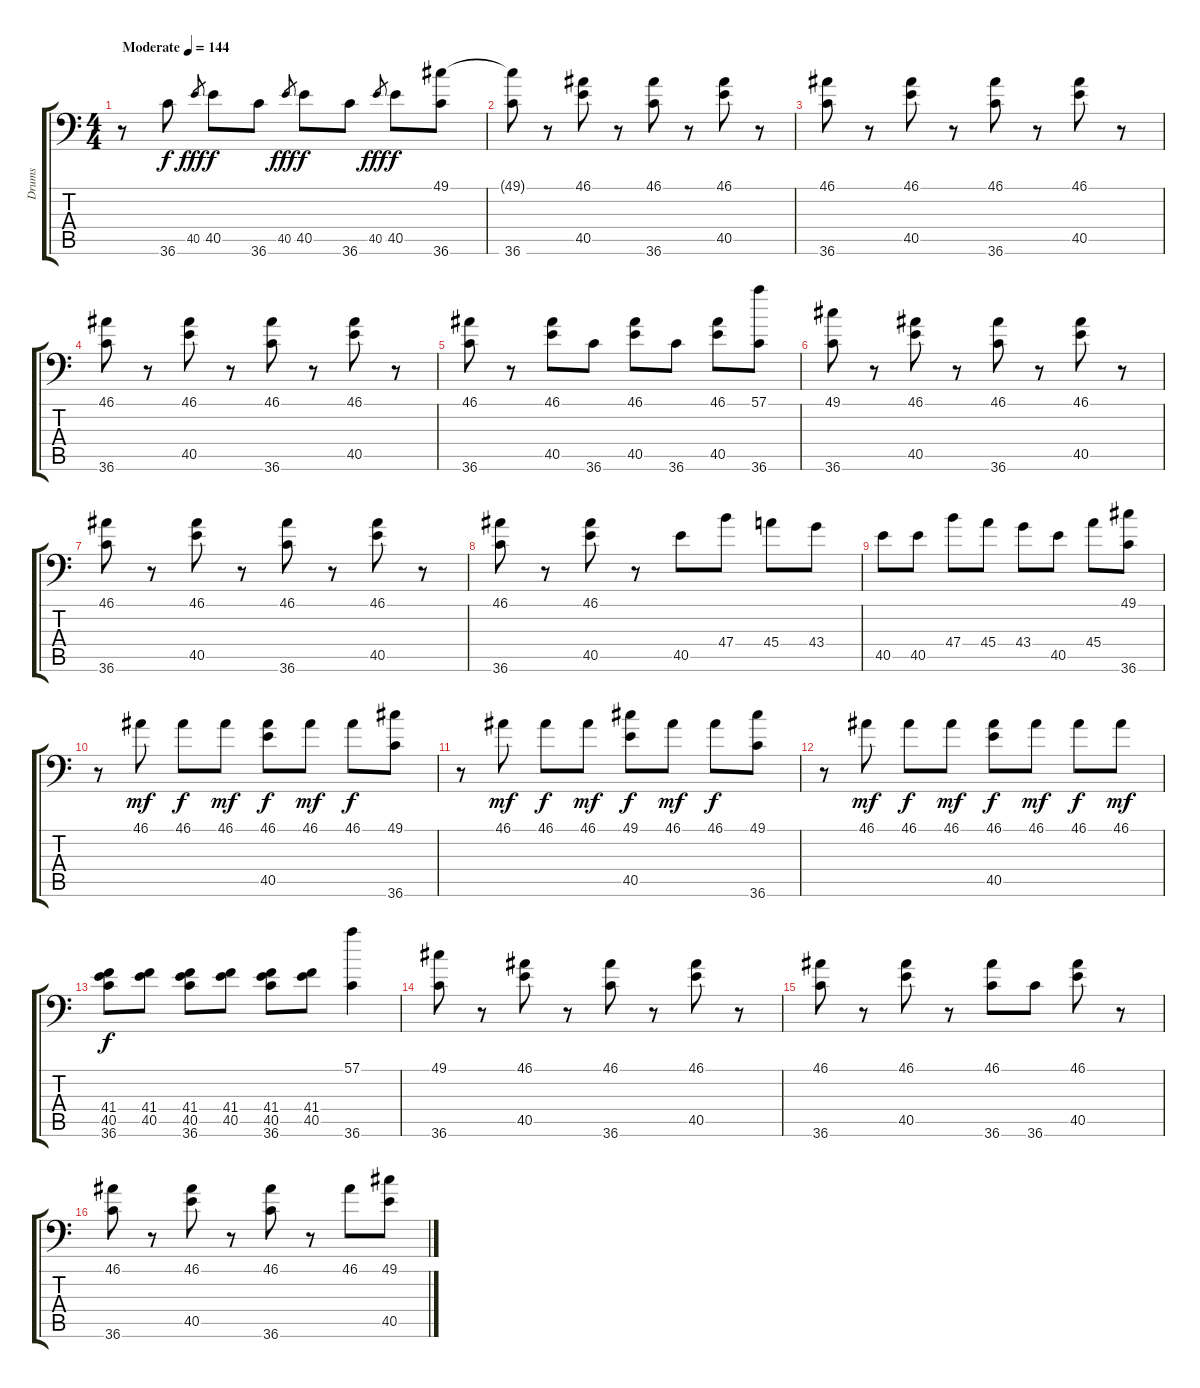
\track ("Drums" "Drums") {instrument acousticgrandpiano}
\staff {score tabs}
\tuning (C-1 C-1 C-1 C-1 C-1 C-1) {hide}
\ts (4 4)
\tempo (144 "Moderate")
\clef f4
\ks c
r.8{dy f instrument acousticgrandpiano} 36.6.8 40.5.8{gr dy fff} 40.5.8{dy f} 36.6.8 40.5.8{gr dy fff} 40.5.8{dy f} 36.6.8 40.5.8{gr dy fff} 40.5.8{dy f} (49.1 36.6).8 |
(49.1{t} 36.6).8 r.8 (46.1 40.5).8 r.8 (46.1 36.6).8 r.8 (46.1 40.5).8 r.8 |
(46.1 36.6).8 r.8 (46.1 40.5).8 r.8 (46.1 36.6).8 r.8 (46.1 40.5).8 r.8 |
(46.1 36.6).8 r.8 (46.1 40.5).8 r.8 (46.1 36.6).8 r.8 (46.1 40.5).8 r.8 |
(46.1 36.6).8 r.8 (46.1 40.5).8 36.6.8 (46.1 40.5).8 36.6.8 (46.1 40.5).8 (57.1 36.6).8 |
(49.1 36.6).8 r.8 (46.1 40.5).8 r.8 (46.1 36.6).8 r.8 (46.1 40.5).8 r.8 |
(46.1 36.6).8 r.8 (46.1 40.5).8 r.8 (46.1 36.6).8 r.8 (46.1 40.5).8 r.8 |
(46.1 36.6).8 r.8 (46.1 40.5).8 r.8 40.5.8 47.4.8 45.4.8 43.4.8 |
40.5.8 40.5.8 47.4.8 45.4.8 43.4.8 40.5.8 45.4.8 (49.1 36.6).8 |
r.8 46.1.8{dy mf} 46.1.8{dy f} 46.1.8{dy mf} (46.1 40.5).8{dy f} 46.1.8{dy mf} 46.1.8{dy f} (49.1 36.6).8 |
r.8 46.1.8{dy mf} 46.1.8{dy f} 46.1.8{dy mf} (49.1 40.5).8{dy f} 46.1.8{dy mf} 46.1.8{dy f} (49.1 36.6).8 |
r.8 46.1.8{dy mf} 46.1.8{dy f} 46.1.8{dy mf} (46.1 40.5).8{dy f} 46.1.8{dy mf} 46.1.8{dy f} 46.1.8{dy mf} |
(41.4 40.5 36.6).8{dy f} (41.4 40.5).8 (41.4 40.5 36.6).8 (41.4 40.5).8 (41.4 40.5 36.6).8 (41.4 40.5).8 (57.1 36.6).4 |
(49.1 36.6).8 r.8 (46.1 40.5).8 r.8 (46.1 36.6).8 r.8 (46.1 40.5).8 r.8 |
(46.1 36.6).8 r.8 (46.1 40.5).8 r.8 (46.1 36.6).8 36.6.8 (46.1 40.5).8 r.8 |
(46.1 36.6).8 r.8 (46.1 40.5).8 r.8 (46.1 36.6).8 r.8 46.1.8 (49.1 40.5).8
